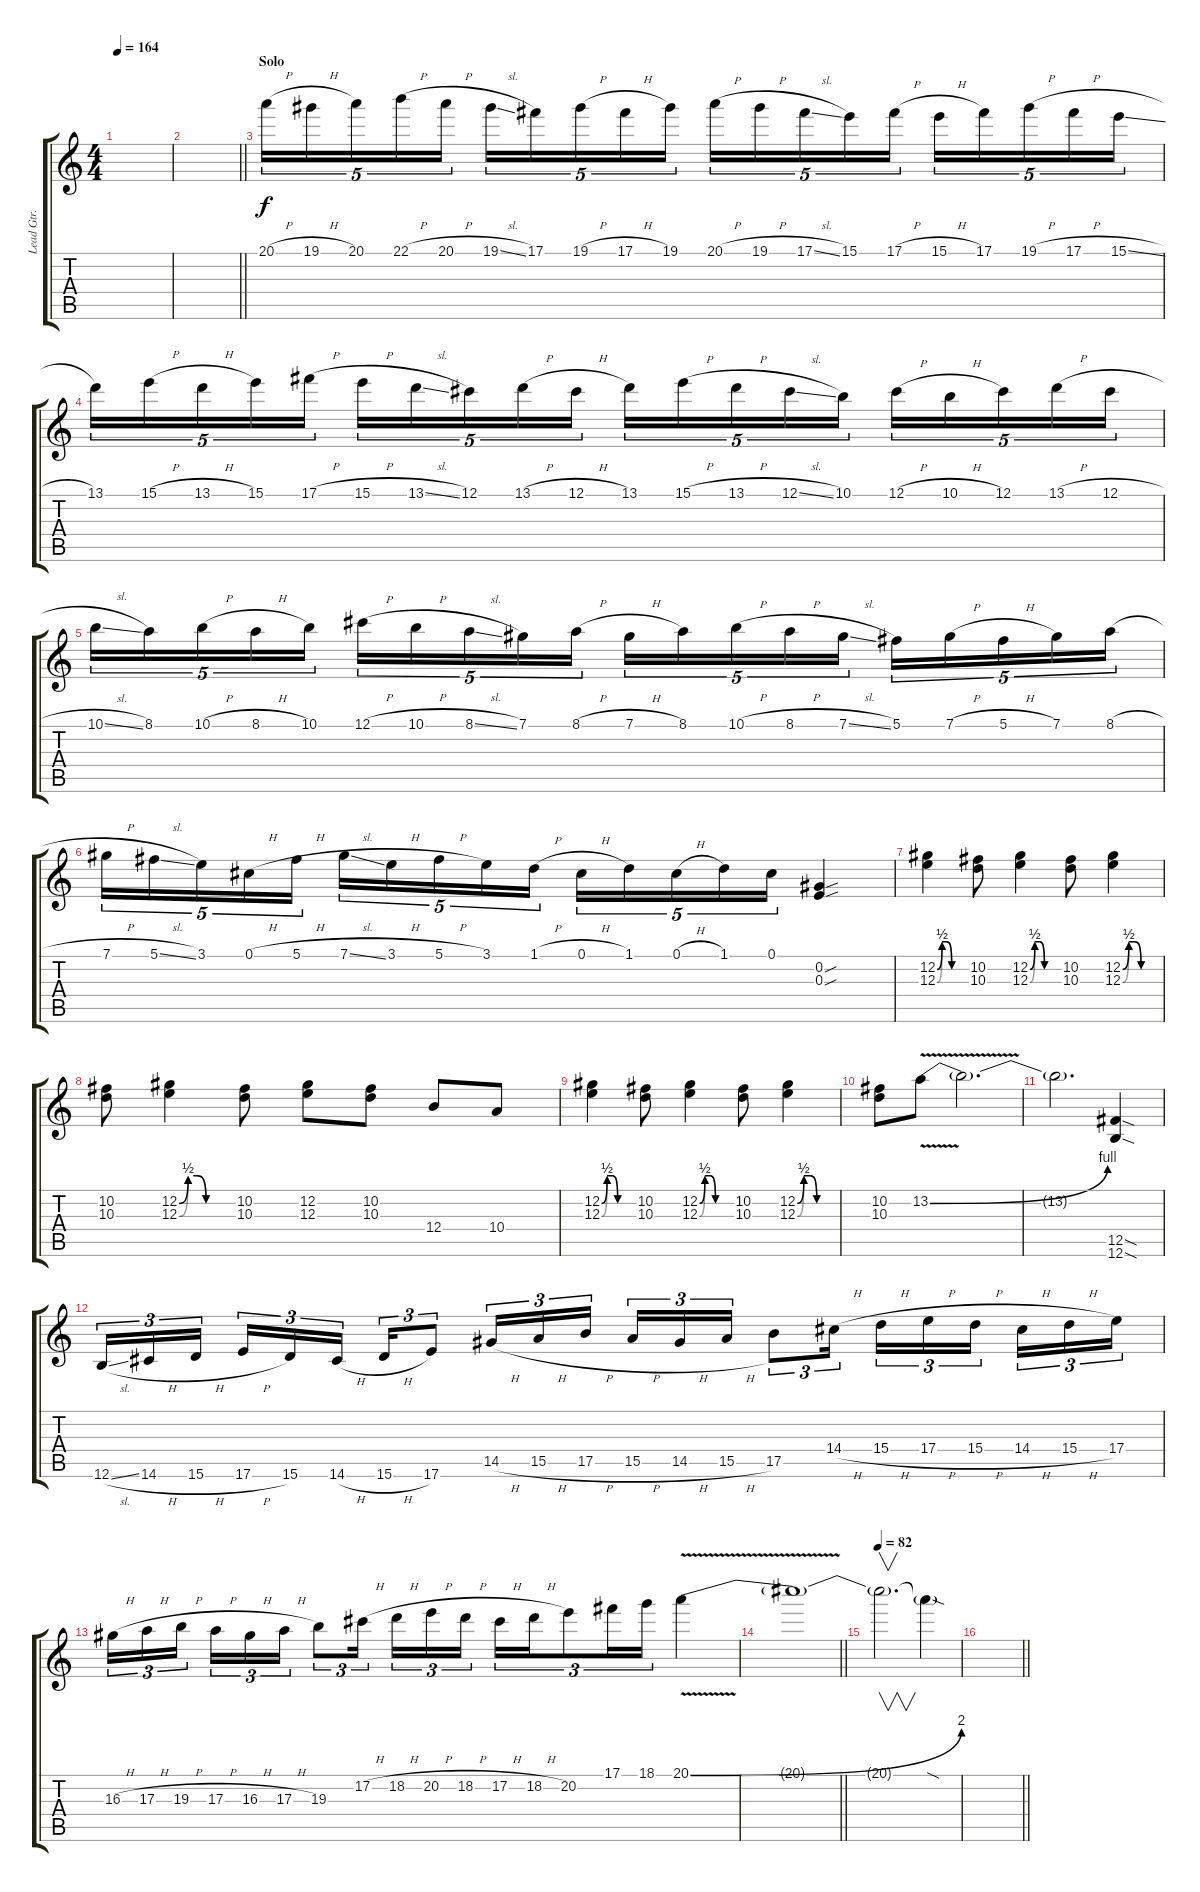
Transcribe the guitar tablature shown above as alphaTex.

\track ("Lead Gtr." "Lead Gtr.") {instrument distortionguitar}
\staff {score tabs}
\tuning (Db4 Ab3 E3 B2 Gb2 B1) {hide}
\ts (4 4)
\tempo 164
\clef g2
\ks c
|
\barLineRight lightlight
|
\section ("" "Solo")
20.1{h}.16{tu (5 4) volume 16} 19.1{h}.16{tu (5 4)} 20.1.16{tu (5 4)} 22.1{h}.16{tu (5 4)} 20.1{h}.16{tu (5 4)} 19.1{sl}.16{tu (5 4)} 17.1.16{tu (5 4)} 19.1{h}.16{tu (5 4)} 17.1{h}.16{tu (5 4)} 19.1.16{tu (5 4)} 20.1{h}.16{tu (5 4)} 19.1{h}.16{tu (5 4)} 17.1{sl}.16{tu (5 4)} 15.1.16{tu (5 4)} 17.1{h}.16{tu (5 4)} 15.1{h}.16{tu (5 4)} 17.1.16{tu (5 4)} 19.1{h}.16{tu (5 4)} 17.1{h}.16{tu (5 4)} 15.1{sl}.16{tu (5 4)} |
13.1.16{tu (5 4)} 15.1{h}.16{tu (5 4)} 13.1{h}.16{tu (5 4)} 15.1.16{tu (5 4)} 17.1{h}.16{tu (5 4)} 15.1{h}.16{tu (5 4)} 13.1{sl}.16{tu (5 4)} 12.1.16{tu (5 4)} 13.1{h}.16{tu (5 4)} 12.1{h}.16{tu (5 4)} 13.1.16{tu (5 4)} 15.1{h}.16{tu (5 4)} 13.1{h}.16{tu (5 4)} 12.1{sl}.16{tu (5 4)} 10.1.16{tu (5 4)} 12.1{h}.16{tu (5 4)} 10.1{h}.16{tu (5 4)} 12.1.16{tu (5 4)} 13.1{h}.16{tu (5 4)} 12.1{h}.16{tu (5 4)} |
10.1{sl}.16{tu (5 4)} 8.1.16{tu (5 4)} 10.1{h}.16{tu (5 4)} 8.1{h}.16{tu (5 4)} 10.1.16{tu (5 4)} 12.1{h}.16{tu (5 4)} 10.1{h}.16{tu (5 4)} 8.1{sl}.16{tu (5 4)} 7.1.16{tu (5 4)} 8.1{h}.16{tu (5 4)} 7.1{h}.16{tu (5 4)} 8.1.16{tu (5 4)} 10.1{h}.16{tu (5 4)} 8.1{h}.16{tu (5 4)} 7.1{sl}.16{tu (5 4)} 5.1.16{tu (5 4)} 7.1{h}.16{tu (5 4)} 5.1{h}.16{tu (5 4)} 7.1.16{tu (5 4)} 8.1{h}.16{tu (5 4)} |
7.1{h}.16{tu (5 4)} 5.1{sl}.16{tu (5 4)} 3.1.16{tu (5 4)} 0.1{h}.16{tu (5 4)} 5.1{h}.16{tu (5 4)} 7.1{sl}.16{tu (5 4)} 3.1{h}.16{tu (5 4)} 5.1{h}.16{tu (5 4)} 3.1.16{tu (5 4)} 1.1{h}.16{tu (5 4)} 0.1{h}.16{tu (5 4)} 1.1.16{tu (5 4)} 0.1{h}.16{tu (5 4)} 1.1.16{tu (5 4)} 0.1.16{tu (5 4)} (0.2{sou} 0.3{sou}).4 |
(12.2{be (custom 0 0 10 2 20 2 30 0 60 0)} 12.3{be (custom 0 0 10 2 20 2 30 0 60 0)}).4 (10.2 10.3).8 (12.2{be (custom 0 0 10 2 20 2 30 0 60 0)} 12.3{be (custom 0 0 10 2 20 2 30 0 60 0)}).4 (10.2 10.3).8 (12.2{be (custom 0 0 10 2 20 2 30 0 60 0)} 12.3{be (custom 0 0 10 2 20 2 30 0 60 0)}).4 |
(10.2 10.3).8 (12.2{be (custom 0 0 10 2 20 2 30 0 60 0)} 12.3{be (custom 0 0 10 2 20 2 30 0 60 0)}).4 (10.2 10.3).8 (12.2 12.3).8 (10.2 10.3).8 12.4.8 10.4.8 |
(12.2{be (custom 0 0 10 2 20 2 30 0 60 0)} 12.3{be (custom 0 0 10 2 20 2 30 0 60 0)}).4 (10.2 10.3).8 (12.2{be (custom 0 0 10 2 20 2 30 0 60 0)} 12.3{be (custom 0 0 10 2 20 2 30 0 60 0)}).4 (10.2 10.3).8 (12.2{be (custom 0 0 10 2 20 2 30 0 60 0)} 12.3{be (custom 0 0 10 2 20 2 30 0 60 0)}).4 |
(10.2 10.3).8 13.2{be (bend 0 0 60 4) v}.8 13.2{t}.2{d} |
13.2{t}.2{d} (12.5{sod} 12.6{sod}).4 |
12.6{sl}.16{tu (3 2)} 14.6{h}.16{tu (3 2)} 15.6{h}.16{tu (3 2) beam splitsecondary} 17.6{h}.16{tu (3 2)} 15.6.16{tu (3 2)} 14.6{h}.16{tu (3 2)} 15.6{h}.16{tu (3 2)} 17.6.8{tu (3 2)} 14.5{h}.16{tu (3 2)} 15.5{h}.16{tu (3 2)} 17.5{h}.16{tu (3 2)} 15.5{h}.16{tu (3 2)} 14.5{h}.16{tu (3 2)} 15.5{h}.16{tu (3 2)} 17.5.8{tu (3 2)} 14.4{h}.16{tu (3 2)} 15.4{h}.16{tu (3 2)} 17.4{h}.16{tu (3 2)} 15.4{h}.16{tu (3 2) beam splitsecondary} 14.4{h}.16{tu (3 2)} 15.4{h}.16{tu (3 2)} 17.4.16{tu (3 2)} |
16.3{h}.16{tu (3 2)} 17.3{h}.16{tu (3 2)} 19.3{h}.16{tu (3 2) beam splitsecondary} 17.3{h}.16{tu (3 2)} 16.3{h}.16{tu (3 2)} 17.3{h}.16{tu (3 2)} 19.3.8{tu (3 2)} 17.2{h}.16{tu (3 2) beam splitsecondary} 18.2{h}.16{tu (3 2)} 20.2{h}.16{tu (3 2)} 18.2{h}.16{tu (3 2)} 17.2{h}.16{tu (3 2)} 18.2{h}.16{tu (3 2)} 20.2.8{tu (3 2)} 17.1.16{tu (3 2)} 18.1.16{tu (3 2)} 20.1{be (bend 0 0 60 8) v}.4 |
\barLineRight lightlight
20.1{t}.1 |
\section ("" "")
\tempo 82
20.1{t}.2{v d} 20.1{sod t}.4 |
\barLineRight lightlight
